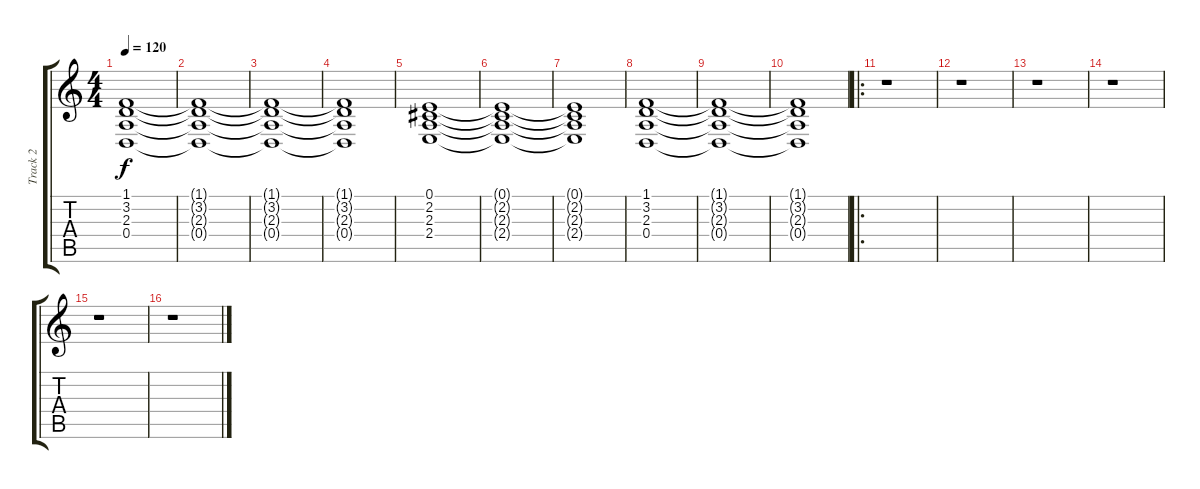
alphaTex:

\track ("Track 2" "Track 2") {instrument stringensemble1}
\staff {score tabs}
\tuning (E4 B3 G3 D3 A2 E2) {hide}
\ts (4 4)
\tempo 120
\clef g2
\ks c
(1.1 3.2 2.3 0.4).1{dy f instrument stringensemble1} |
(1.1{t} 3.2{t} 2.3{t} 0.4{t}).1 |
(1.1{t} 3.2{t} 2.3{t} 0.4{t}).1 |
(1.1{t} 3.2{t} 2.3{t} 0.4{t}).1 |
(0.1 2.2 2.3 2.4).1 |
(0.1{t} 2.2{t} 2.3{t} 2.4{t}).1 |
(0.1{t} 2.2{t} 2.3{t} 2.4{t}).1 |
(1.1 3.2 2.3 0.4).1 |
(1.1{t} 3.2{t} 2.3{t} 0.4{t}).1 |
(1.1{t} 3.2{t} 2.3{t} 0.4{t}).1 |
\ro
r.1 |
r.1 |
r.1 |
r.1 |
r.1 |
r.1
